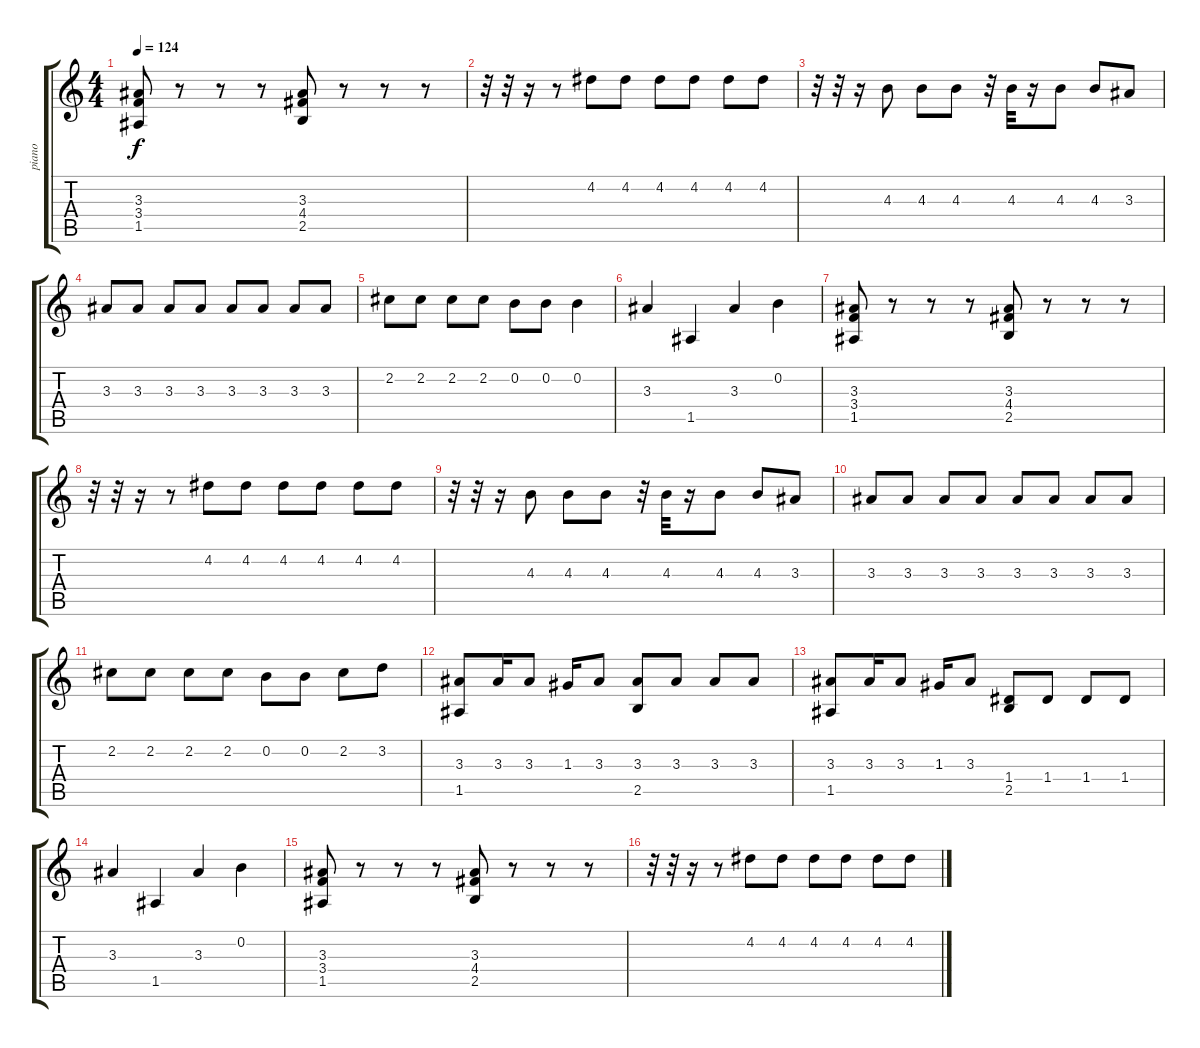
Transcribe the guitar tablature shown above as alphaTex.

\track ("piano" "piano") {instrument distortionguitar}
\staff {score tabs}
\tuning (E4 B3 G3 D3 A2 E2) {hide}
\ts (4 4)
\tempo 124
\clef g2
\ks c
(3.3 3.4 1.5).8{dy f} r.8 r.8 r.8 (3.3 4.4 2.5).8 r.8 r.8 r.8 |
r.32 r.32 r.16 r.8 4.2.8 4.2.8 4.2.8 4.2.8 4.2.8 4.2.8 |
r.32 r.32 r.16 4.3.8 4.3.8 4.3.8 r.32 4.3.32 r.16 4.3.8 4.3.8 3.3.8 |
3.3.8 3.3.8 3.3.8 3.3.8 3.3.8 3.3.8 3.3.8 3.3.8 |
2.2.8 2.2.8 2.2.8 2.2.8 0.2.8 0.2.8 0.2.4 |
3.3.4 1.5.4 3.3.4 0.2.4 |
(3.3 3.4 1.5).8 r.8 r.8 r.8 (3.3 4.4 2.5).8 r.8 r.8 r.8 |
r.32 r.32 r.16 r.8 4.2.8 4.2.8 4.2.8 4.2.8 4.2.8 4.2.8 |
r.32 r.32 r.16 4.3.8 4.3.8 4.3.8 r.32 4.3.32 r.16 4.3.8 4.3.8 3.3.8 |
3.3.8 3.3.8 3.3.8 3.3.8 3.3.8 3.3.8 3.3.8 3.3.8 |
2.2.8 2.2.8 2.2.8 2.2.8 0.2.8 0.2.8 2.2.8 3.2.8 |
(3.3 1.5).8 3.3.16 3.3.8 1.3.16 3.3.8 (3.3 2.5).8 3.3.8 3.3.8 3.3.8 |
(3.3 1.5).8 3.3.16 3.3.8 1.3.16 3.3.8 (1.4 2.5).8 1.4.8 1.4.8 1.4.8 |
3.3.4 1.5.4 3.3.4 0.2.4 |
(3.3 3.4 1.5).8 r.8 r.8 r.8 (3.3 4.4 2.5).8 r.8 r.8 r.8 |
r.32 r.32 r.16 r.8 4.2.8 4.2.8 4.2.8 4.2.8 4.2.8 4.2.8
